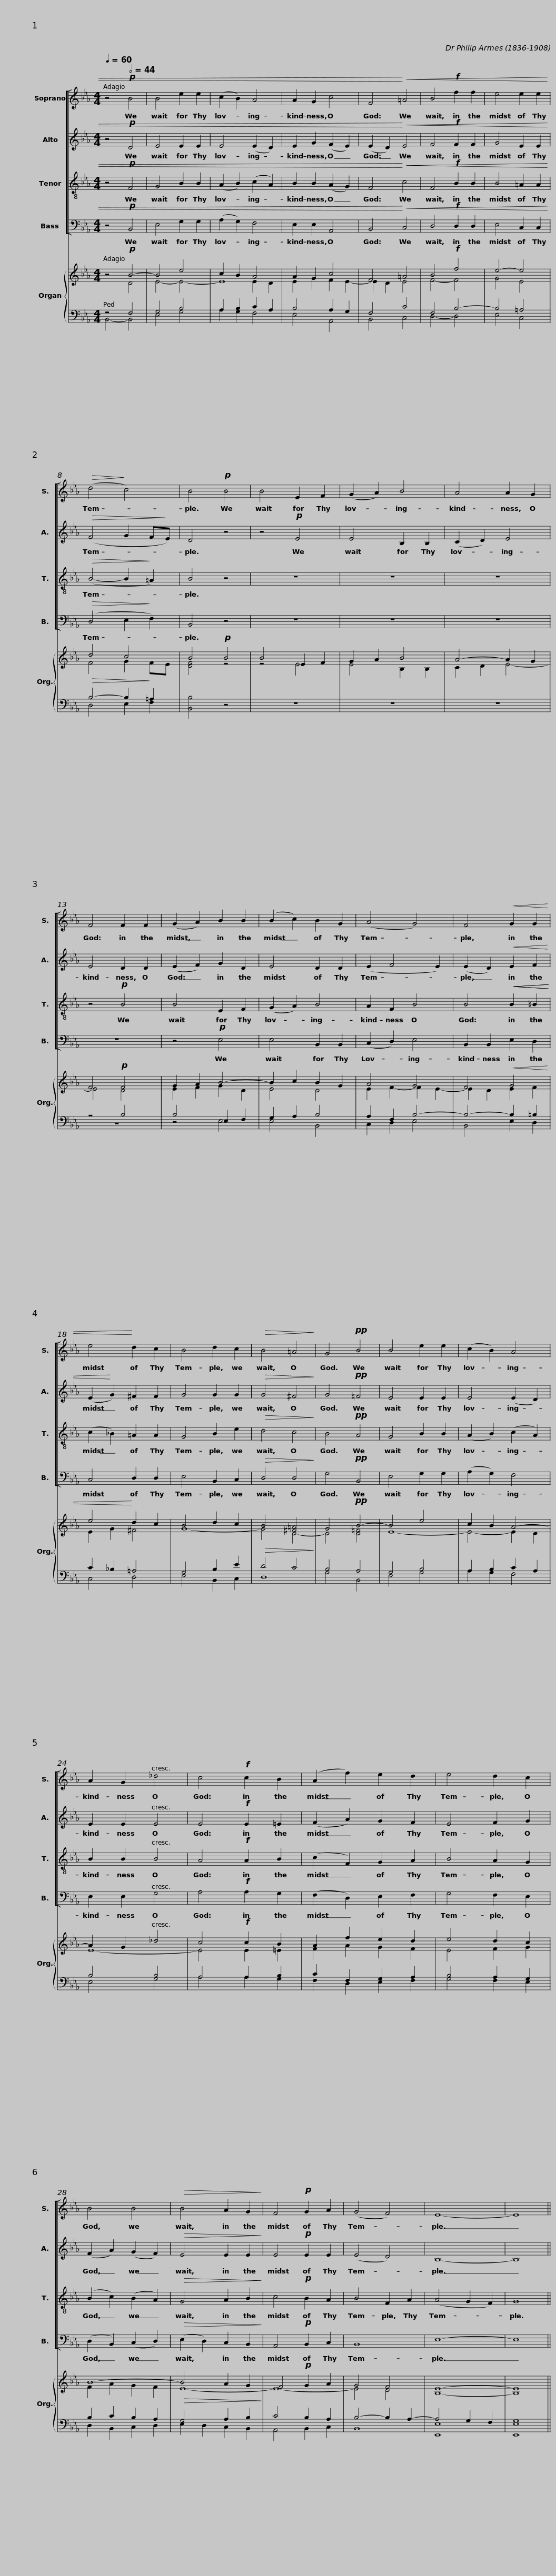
X:1
%%score [ 1 2 3 4 ] { ( 5 6 9 ) | ( 7 8 ) }
L:1/8
Q:1/4=60
M:4/4
I:linebreak $
K:Eb
V:1 treble
V:2 treble
V:3 treble-8 transpose=-12
V:4 bass
V:5 treble
V:6 treble
V:9 treble
V:7 bass
V:8 bass
V:1
 z4!p![Q:1/2=44][Q:1/2=44] B4 | B4 e2 e2 | (c2 B2) A4 | A2 G2 c4 | F4!<)!!<(! =A4 | %5
 B4!f! f2 f2 | e4 e2 e2 |!>(! (d4!>)! c4) |$ B4!p! B4 | B4 E2 F2 | %10
 (G2 A2) B4 | A4 A2 G2 | F4 F2 F2 | (G2 A2) B2 B2 | (B2 c2) B2 G2 | %15
 (A4 G4) |$ F4!<(! G2 G2 | e4!<)! d2 c2 | B4 d2 c2 |!>(! B4 =A4!>)! | %20
 G4!pp! B4 | B4 e2 e2 | (c2 B2) A4 | A2 G2 _d4 |$ c4!f! c2 B2 | %25
 (A2 f2) e2 d2 | e4 d2 c2 | B4 B4 |$!>(! B4 A2 G2!>)! | F4!p! G2 A2 | %30
 (G4 F4) | E8- | E8 || %33
V:2
 z4!p! D4 | E4 E2 E2 | E4 (E2 D2) | E2 G2 (F2 E2) | (E2 D2)!<)!!<(! E4 | %5
 F4!f! F2 F2 | G4 E2 E2 |!>(! (F4 G2 F!>)!E) |$ D4 z4 | z4!p! E4 | %10
 E4 B,2 B,2 | (C2 D2) E4 | E4 D2 D2 | (E2 F2) G2 D2 | E4 D2 D2 | %15
 (E2 F4 E2) |$ (E2 D2)!<(! E2 F2 | (E2!<)! G2) ^F2 F2 | G4 G2 G2 |!>(! G4 ^F4!>)! | %20
 G4!pp! =F4 | E4 E2 E2 | E4 (E2 D2) | E2 E2 E4 |$ E4!f! E2 =E2 | %25
 (F2 A2) G2 F2 | E4 F2 G2 | (F2 A2) (G2 F2) |$!>(! E4 E2 E2!>)! | E4!p! E2 E2 | %30
 (E4 D4) | B,8- | B,8 || %33
V:3
 z4!p! F4 | G4 B2 B2 | (A2 B2) (c2 A2) | B2 B2 (A2 G2) | F4!<)!!<(! c4 | %5
 F4!f! B2 B2 | B4 =A2 A2 |!>(! (B4- B2!>)! =A2) |$ B4 z4 | z8 | %10
 z8 | z8 | z4!p! B4 | B4 E2 F2 | (G2 A2) B4 | %15
 A2 F2 B4 |$ B4!<(!!<(! B2 =B2!<)!!<)! | (c2 _B2) =A2 A2 | G4 B2 e2 |!>(! d4 c4!>)! | %20
 B4!pp! A4 | G4 B2 B2 | (A2 B2) (c2 A2) | B2 B2 B4 |$ A4!f! A2 B2 | %25
 (c2 F2) G2 A2 | B4 A2 G2 | (B2 c2) (B2 A2) |$!>(! G4 A2 B2!>)! | c4!p! B2 A2 | %30
 B4 F2 A2 | (A4 G2 F2) | G8 || %33
V:4
 z4!p! B,,4 | E,4 G,2 G,2 | (A,2 G,2) F,4 | E,2 E,2 A,,4 | B,,4!<)!!<(! C,4 | %5
 D,4!f! D,2 D,2 | E,4 C,2 C,2 |!>(! (D,4 E,2!>)! F,2) |$ B,,4 z4 | z8 | %10
 z8 | z8 | z8 | z4!p! E,4 | E,4 B,,2 B,,2 | %15
 (C,2 D,2) E,4 |$ B,,2 B,,2 E,2 D,2 | C,4 D,2 D,2 | E,4 B,,2 C,2 |!>(! D,4 D,4!>)! | %20
 G,4!pp! B,,4 | E,4 G,2 G,2 | (A,2 G,2) F,4 | E,2 E,2 G,4 |$ A,4!f! A,2 G,2 | %25
 (F,2 D,2) E,2 F,2 | G,4 F,2 E,2 | (D,2 B,,2) (C,2 D,2) |$!>(! (E,2 D,2) C,2 B,,2!>)! | A,,4!p! B,,2 C,2 | %30
 B,,8 | E,8- | E,8 || %33
V:5
 z4!p! B4- | B4 e4 | c2 B2 A4 | A2 G2 c4 | F4 =A4 | %5
 B4!f! f4 | e4- e4 | d4 c4 |$ B4!p! B4 | B4 E2 F2 | %10
 G2 A2 B4 | A4- A2 G2 | F4!p! F4 | G2 A2 B4- | B2 c2 B2 G2 | %15
 A4 G4 |$ F4!<(! G4 | e4!<)! d2 c2 | B4 d2 c2 |!>(! B4 [^F=A]4!>)! | %20
 G4!pp! B4- | B4 e4 | c2 B2 A4- | A2 G2 _d4 |$ c4!f! c2 B2 | %25
 A2 f2 e2 d2 | e4 d2 c2 | B8- |$!>(! B4 A2 G2!>)! | F4!p! G2 A2 | %30
 G4 F4 | [B,E]8- | [B,E]8 || %33
V:6
 x4 D4 | E4- E4- | E8 | E2 G2 F2 E2- | E2 D2 E4 | %5
 F4- F4 | G4 E4 | F4 G2 FE |$ [DF]4 z4 | z4 E4 | %10
 E4 B,2 B,2 | C2 D2 E4- | E4 D4 | E2 F2 G2 D2 | E4 D4 | %15
 E2 F2- F2 E2- |$ E2 D2 E2 F2 | E2 G2 ^F4 | G8- | G4 D4- | %20
 D4 [D=F]4 | E8- | E4- E2 D2 | E8- |$ E4 E2 =E2 | %25
 F2 A2 G2 F2 | E4 F2 G2 | F2 A2 G2 F2 |$ E8- | E8- | %30
 E4 D4 | x8 | x8 || %33
V:7
 z4 F,4 | G,4 B,4 | A,2 B,2 C2 A,2 | B,4 A,2 G,2 | F,4 C4 | %5
 F,4 B,4- | B,4 =A,4 |!>(! B,4- B,2!>)! =A,2 |$ x4 z4 | z8 | %10
 z8 | z8 | z4 B,4 | B,4 E,2 F,2 | G,2 A,2 B,4 | %15
 A,2 F,2 B,4- |$ B,4- B,2 =B,2 | C2 _B,2 =A,4 | G,4 B,2 E2 | D4 C4 | %20
 B,4 A,4 | G,4 B,4 | A,2 B,2 C2 A,2 | B,4 B,4 |$ A,4 A,2 B,2 | %25
 C2 F,2 G,2 A,2 | B,4 A,2 G,2 | B,2 C2 B,2 A,2 |$ G,4 A,2 B,2 | C4 B,2 A,2 | %30
 B,4- B,2 A,2- | A,4 G,2 F,2 | [E,,E,G,]8 || %33
V:8
 B,,4- B,,4 | E,4 G,4 | A,2 G,2 F,4 | E,4 A,,4 | B,,4 C,4 | %5
 D,4- D,4 | E,4 C,4 | D,4 E,2 F,2 |$ [B,,B,]4 z4 | z8 | %10
 z8 | z8 | z8 | z4 E,4 | E,4 B,,4 | %15
 C,2 D,2 E,4 |$ B,,4 E,2 D,2 | C,4 D,4 | E,4 B,,2 C,2 | D,8 | %20
 G,4 B,,4 | E,4 G,4 | A,2 G,2 F,4 | E,4 G,4 |$ A,4 A,2 G,2 | %25
 F,2 D,2 E,2 F,2 | G,4 F,2 E,2 | D,2 B,,2 C,2 D,2 |$ E,2 D,2 C,2 B,,2 | A,,4 B,,2 C,2 | %30
 B,,8 | [E,,E,]8- | x8 || %33
V:9
 x8 | x8 | x4 E2 D2 | x8 | x8 | %5
 x8 | x8 | x8 |$ x8 | x8 | %10
 x8 | x8 | x8 | x8 | x8 | %15
 x8 |$ x8 | x8 | x8 | x8 | %20
 x8 | x8 | x8 | x8 |$ x8 | %25
 x8 | x8 | x8 |$ x8 | x8 | %30
 x8 | x8 | x8 || %33
